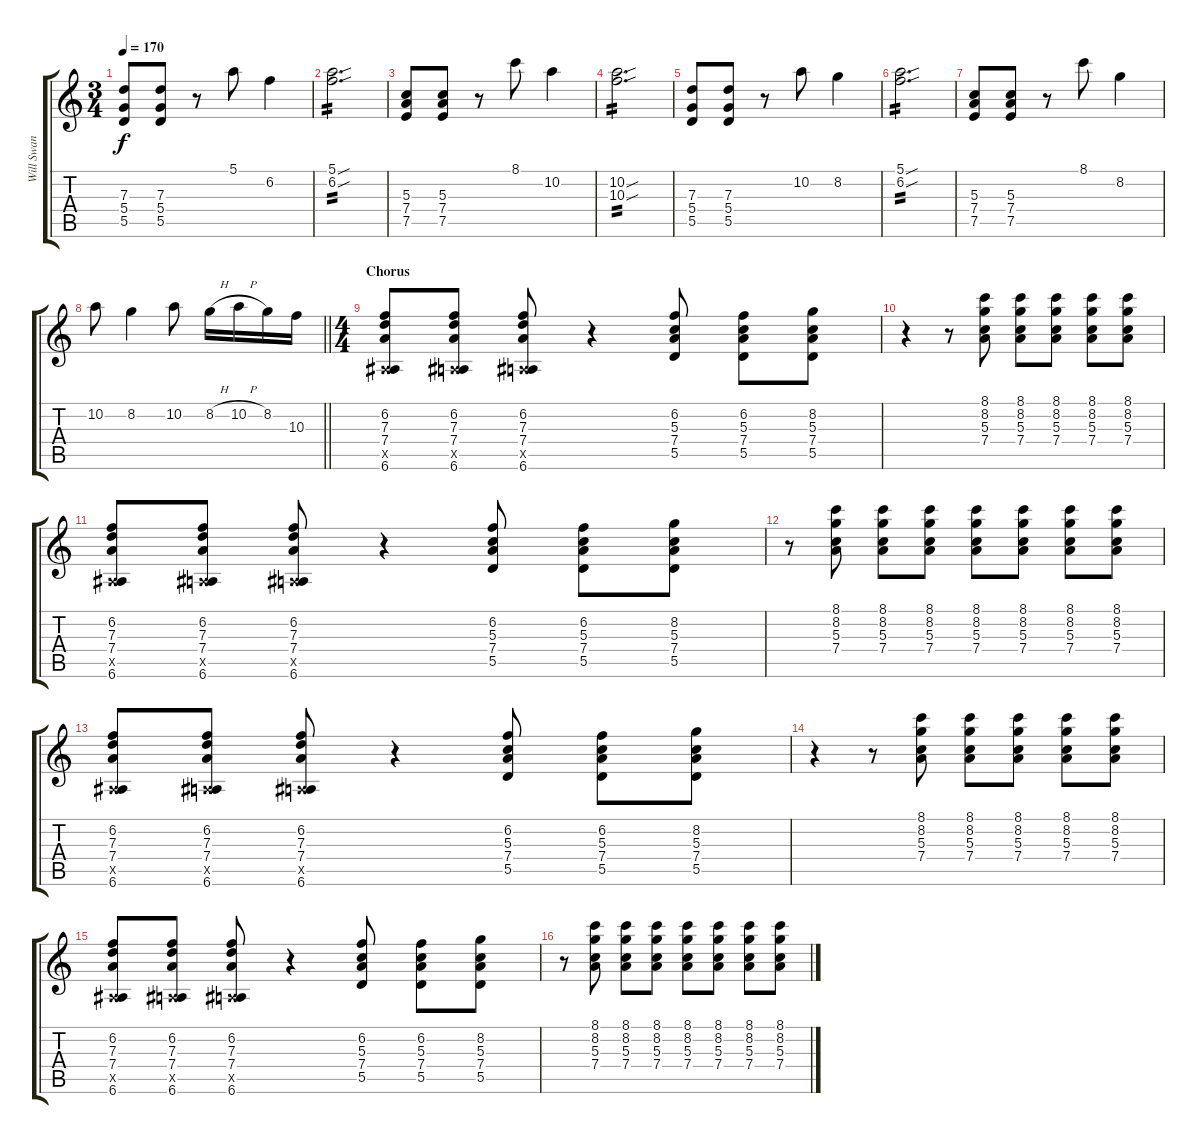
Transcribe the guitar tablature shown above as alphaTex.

\track ("Will Swan (Guitar R)" "Will Swan ") {instrument distortionguitar}
\staff {score tabs}
\tuning (E4 B3 G3 D3 A2 E2) {hide}
\ts (3 4)
\tempo 170
\clef g2
\ks c
(7.3 5.4 5.5).8{dy f} (7.3 5.4 5.5).8 r.8 5.1.8 6.2.4 |
(5.1{sou} 6.2{sou}).2{d tp 2} |
(5.3 7.4 7.5).8 (5.3 7.4 7.5).8 r.8 8.1.8 10.2.4 |
(10.2{sou} 10.3{sou}).2{d tp 2} |
(7.3 5.4 5.5).8 (7.3 5.4 5.5).8 r.8 10.2.8 8.2.4 |
(5.1{sou} 6.2{sou}).2{d tp 2} |
(5.3 7.4 7.5).8 (5.3 7.4 7.5).8 r.8 8.1.8 8.2.4 |
\barLineRight lightlight
10.2.8 8.2.4 10.2.8 8.2{h}.16 10.2{h}.16 8.2.16 10.3.16 |
\ts (4 4)
\section ("" "Chorus")
(6.2 7.3 7.4 0.5{x} 6.6).8{volume 13} (6.2 7.3 7.4 0.5{x} 6.6).8 (6.2 7.3 7.4 0.5{x} 6.6).8 r.4 (6.2 5.3 7.4 5.5).8 (6.2 5.3 7.4 5.5).8 (8.2 5.3 7.4 5.5).8 |
r.4 r.8 (8.1 8.2 5.3 7.4).8 (8.1 8.2 5.3 7.4).8 (8.1 8.2 5.3 7.4).8 (8.1 8.2 5.3 7.4).8 (8.1 8.2 5.3 7.4).8 |
(6.2 7.3 7.4 0.5{x} 6.6).8 (6.2 7.3 7.4 0.5{x} 6.6).8 (6.2 7.3 7.4 0.5{x} 6.6).8 r.4 (6.2 5.3 7.4 5.5).8 (6.2 5.3 7.4 5.5).8 (8.2 5.3 7.4 5.5).8 |
r.8 (8.1 8.2 5.3 7.4).8 (8.1 8.2 5.3 7.4).8 (8.1 8.2 5.3 7.4).8 (8.1 8.2 5.3 7.4).8 (8.1 8.2 5.3 7.4).8 (8.1 8.2 5.3 7.4).8 (8.1 8.2 5.3 7.4).8 |
(6.2 7.3 7.4 0.5{x} 6.6).8 (6.2 7.3 7.4 0.5{x} 6.6).8 (6.2 7.3 7.4 0.5{x} 6.6).8 r.4 (6.2 5.3 7.4 5.5).8 (6.2 5.3 7.4 5.5).8 (8.2 5.3 7.4 5.5).8 |
r.4 r.8 (8.1 8.2 5.3 7.4).8 (8.1 8.2 5.3 7.4).8 (8.1 8.2 5.3 7.4).8 (8.1 8.2 5.3 7.4).8 (8.1 8.2 5.3 7.4).8 |
(6.2 7.3 7.4 0.5{x} 6.6).8 (6.2 7.3 7.4 0.5{x} 6.6).8 (6.2 7.3 7.4 0.5{x} 6.6).8 r.4 (6.2 5.3 7.4 5.5).8 (6.2 5.3 7.4 5.5).8 (8.2 5.3 7.4 5.5).8 |
r.8 (8.1 8.2 5.3 7.4).8 (8.1 8.2 5.3 7.4).8 (8.1 8.2 5.3 7.4).8 (8.1 8.2 5.3 7.4).8 (8.1 8.2 5.3 7.4).8 (8.1 8.2 5.3 7.4).8 (8.1 8.2 5.3 7.4).8
